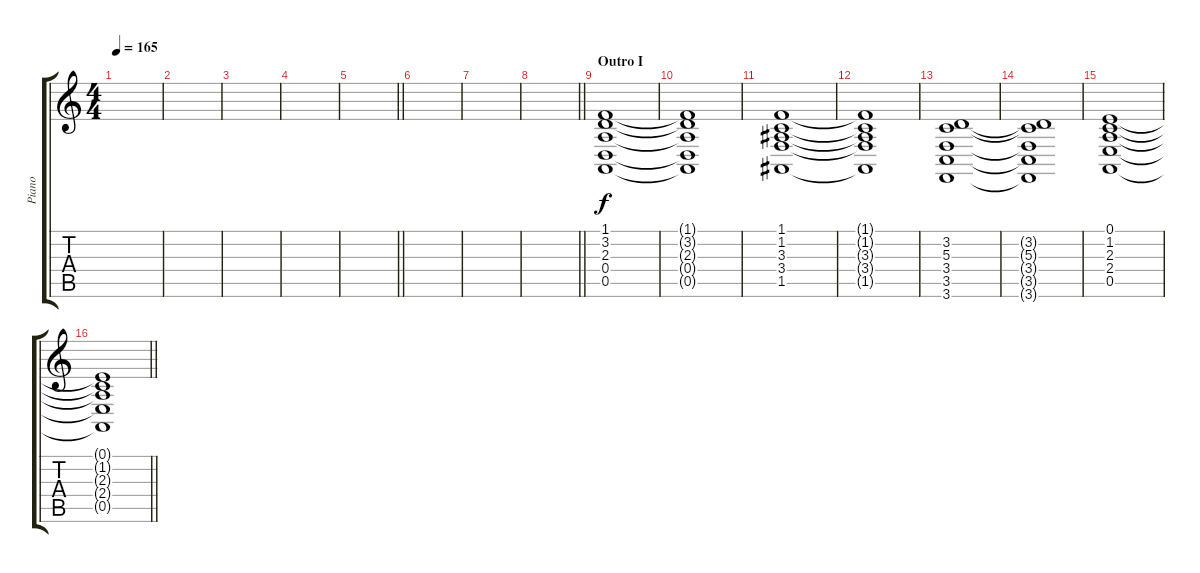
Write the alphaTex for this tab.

\track ("Piano" "Piano") {instrument acousticgrandpiano}
\staff {score tabs}
\tuning (E4 B3 G3 D3 A2 D2) {hide}
\ts (4 4)
\tempo 165
\clef g2
\ks c
|
|
|
|
\barLineRight lightlight
|
|
|
\barLineRight lightlight
|
\section ("" "Outro I")
(1.1 3.2 2.3 0.4 0.5).1 |
(1.1{t} 3.2{t} 2.3{t} 0.4{t} 0.5{t}).1 |
(1.1 1.2 3.3 3.4 1.5).1 |
(1.1{t} 1.2{t} 3.3{t} 3.4{t} 1.5{t}).1 |
(3.2 5.3 3.4 3.5 3.6).1 |
(3.2{t} 5.3{t} 3.4{t} 3.5{t} 3.6{t}).1 |
(0.1 1.2 2.3 2.4 0.5).1 |
\barLineRight lightlight
(0.1{t} 1.2{t} 2.3{t} 2.4{t} 0.5{t}).1
